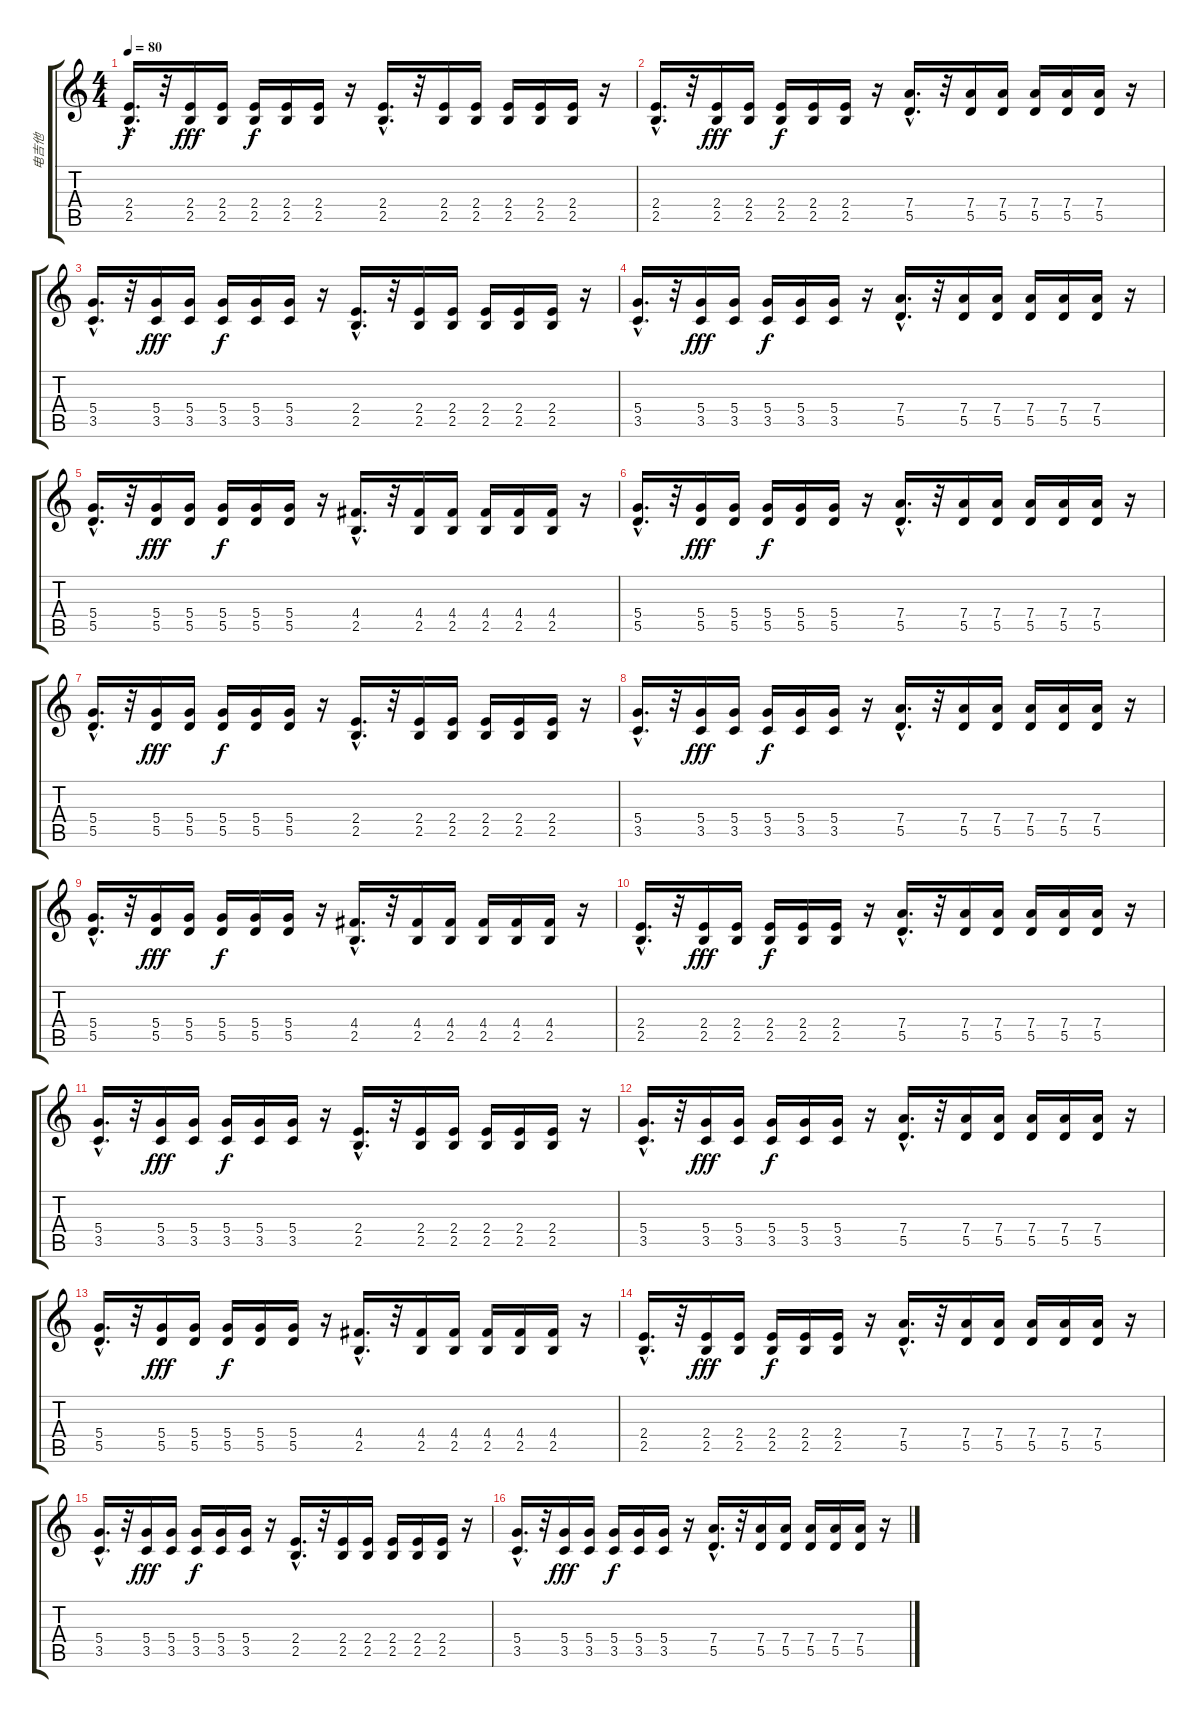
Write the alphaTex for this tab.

\track ("电吉他" "电吉他") {instrument overdrivenguitar}
\staff {score tabs}
\tuning (E4 B3 G3 D3 A2 E2) {hide}
\ts (4 4)
\tempo 80
\clef g2
\ks c
(2.4{hac} 2.5{hac}).16{d dy f} r.32 (2.4 2.5).16{dy fff} (2.4 2.5).16 (2.4 2.5).16{dy f} (2.4 2.5).16 (2.4 2.5).16 r.16 (2.4 2.5{hac}).16{d} r.32 (2.4 2.5).16 (2.4 2.5).16 (2.4 2.5).16 (2.4 2.5).16 (2.4 2.5).16 r.16 |
(2.4{hac} 2.5{hac}).16{d} r.32 (2.4 2.5).16{dy fff} (2.4 2.5).16 (2.4 2.5).16{dy f} (2.4 2.5).16 (2.4 2.5).16 r.16 (7.4 5.5{hac}).16{d} r.32 (7.4 5.5).16 (7.4 5.5).16 (7.4 5.5).16 (7.4 5.5).16 (7.4 5.5).16 r.16 |
(5.4{hac} 3.5{hac}).16{d} r.32 (5.4 3.5).16{dy fff} (5.4 3.5).16 (5.4 3.5).16{dy f} (5.4 3.5).16 (5.4 3.5).16 r.16 (2.4 2.5{hac}).16{d} r.32 (2.4 2.5).16 (2.4 2.5).16 (2.4 2.5).16 (2.4 2.5).16 (2.4 2.5).16 r.16 |
(5.4{hac} 3.5{hac}).16{d} r.32 (5.4 3.5).16{dy fff} (5.4 3.5).16 (5.4 3.5).16{dy f} (5.4 3.5).16 (5.4 3.5).16 r.16 (7.4 5.5{hac}).16{d} r.32 (7.4 5.5).16 (7.4 5.5).16 (7.4 5.5).16 (7.4 5.5).16 (7.4 5.5).16 r.16 |
(5.4{hac} 5.5{hac}).16{d} r.32 (5.4 5.5).16{dy fff} (5.4 5.5).16 (5.4 5.5).16{dy f} (5.4 5.5).16 (5.4 5.5).16 r.16 (4.4 2.5{hac}).16{d} r.32 (4.4 2.5).16 (4.4 2.5).16 (4.4 2.5).16 (4.4 2.5).16 (4.4 2.5).16 r.16 |
(5.4{hac} 5.5{hac}).16{d} r.32 (5.4 5.5).16{dy fff} (5.4 5.5).16 (5.4 5.5).16{dy f} (5.4 5.5).16 (5.4 5.5).16 r.16 (7.4 5.5{hac}).16{d} r.32 (7.4 5.5).16 (7.4 5.5).16 (7.4 5.5).16 (7.4 5.5).16 (7.4 5.5).16 r.16 |
(5.4{hac} 5.5{hac}).16{d} r.32 (5.4 5.5).16{dy fff} (5.4 5.5).16 (5.4 5.5).16{dy f} (5.4 5.5).16 (5.4 5.5).16 r.16 (2.4 2.5{hac}).16{d} r.32 (2.4 2.5).16 (2.4 2.5).16 (2.4 2.5).16 (2.4 2.5).16 (2.4 2.5).16 r.16 |
(5.4{hac} 3.5{hac}).16{d} r.32 (5.4 3.5).16{dy fff} (5.4 3.5).16 (5.4 3.5).16{dy f} (5.4 3.5).16 (5.4 3.5).16 r.16 (7.4 5.5{hac}).16{d} r.32 (7.4 5.5).16 (7.4 5.5).16 (7.4 5.5).16 (7.4 5.5).16 (7.4 5.5).16 r.16 |
(5.4{hac} 5.5{hac}).16{d} r.32 (5.4 5.5).16{dy fff} (5.4 5.5).16 (5.4 5.5).16{dy f} (5.4 5.5).16 (5.4 5.5).16 r.16 (4.4 2.5{hac}).16{d} r.32 (4.4 2.5).16 (4.4 2.5).16 (4.4 2.5).16 (4.4 2.5).16 (4.4 2.5).16 r.16 |
(2.4{hac} 2.5{hac}).16{d} r.32 (2.4 2.5).16{dy fff} (2.4 2.5).16 (2.4 2.5).16{dy f} (2.4 2.5).16 (2.4 2.5).16 r.16 (7.4 5.5{hac}).16{d} r.32 (7.4 5.5).16 (7.4 5.5).16 (7.4 5.5).16 (7.4 5.5).16 (7.4 5.5).16 r.16 |
(5.4{hac} 3.5{hac}).16{d} r.32 (5.4 3.5).16{dy fff} (5.4 3.5).16 (5.4 3.5).16{dy f} (5.4 3.5).16 (5.4 3.5).16 r.16 (2.4 2.5{hac}).16{d} r.32 (2.4 2.5).16 (2.4 2.5).16 (2.4 2.5).16 (2.4 2.5).16 (2.4 2.5).16 r.16 |
(5.4{hac} 3.5{hac}).16{d} r.32 (5.4 3.5).16{dy fff} (5.4 3.5).16 (5.4 3.5).16{dy f} (5.4 3.5).16 (5.4 3.5).16 r.16 (7.4 5.5{hac}).16{d} r.32 (7.4 5.5).16 (7.4 5.5).16 (7.4 5.5).16 (7.4 5.5).16 (7.4 5.5).16 r.16 |
(5.4{hac} 5.5{hac}).16{d} r.32 (5.4 5.5).16{dy fff} (5.4 5.5).16 (5.4 5.5).16{dy f} (5.4 5.5).16 (5.4 5.5).16 r.16 (4.4 2.5{hac}).16{d} r.32 (4.4 2.5).16 (4.4 2.5).16 (4.4 2.5).16 (4.4 2.5).16 (4.4 2.5).16 r.16 |
(2.4{hac} 2.5{hac}).16{d} r.32 (2.4 2.5).16{dy fff} (2.4 2.5).16 (2.4 2.5).16{dy f} (2.4 2.5).16 (2.4 2.5).16 r.16 (7.4 5.5{hac}).16{d} r.32 (7.4 5.5).16 (7.4 5.5).16 (7.4 5.5).16 (7.4 5.5).16 (7.4 5.5).16 r.16 |
(5.4{hac} 3.5{hac}).16{d} r.32 (5.4 3.5).16{dy fff} (5.4 3.5).16 (5.4 3.5).16{dy f} (5.4 3.5).16 (5.4 3.5).16 r.16 (2.4 2.5{hac}).16{d} r.32 (2.4 2.5).16 (2.4 2.5).16 (2.4 2.5).16 (2.4 2.5).16 (2.4 2.5).16 r.16 |
(5.4{hac} 3.5{hac}).16{d} r.32 (5.4 3.5).16{dy fff} (5.4 3.5).16 (5.4 3.5).16{dy f} (5.4 3.5).16 (5.4 3.5).16 r.16 (7.4 5.5{hac}).16{d} r.32 (7.4 5.5).16 (7.4 5.5).16 (7.4 5.5).16 (7.4 5.5).16 (7.4 5.5).16 r.16
